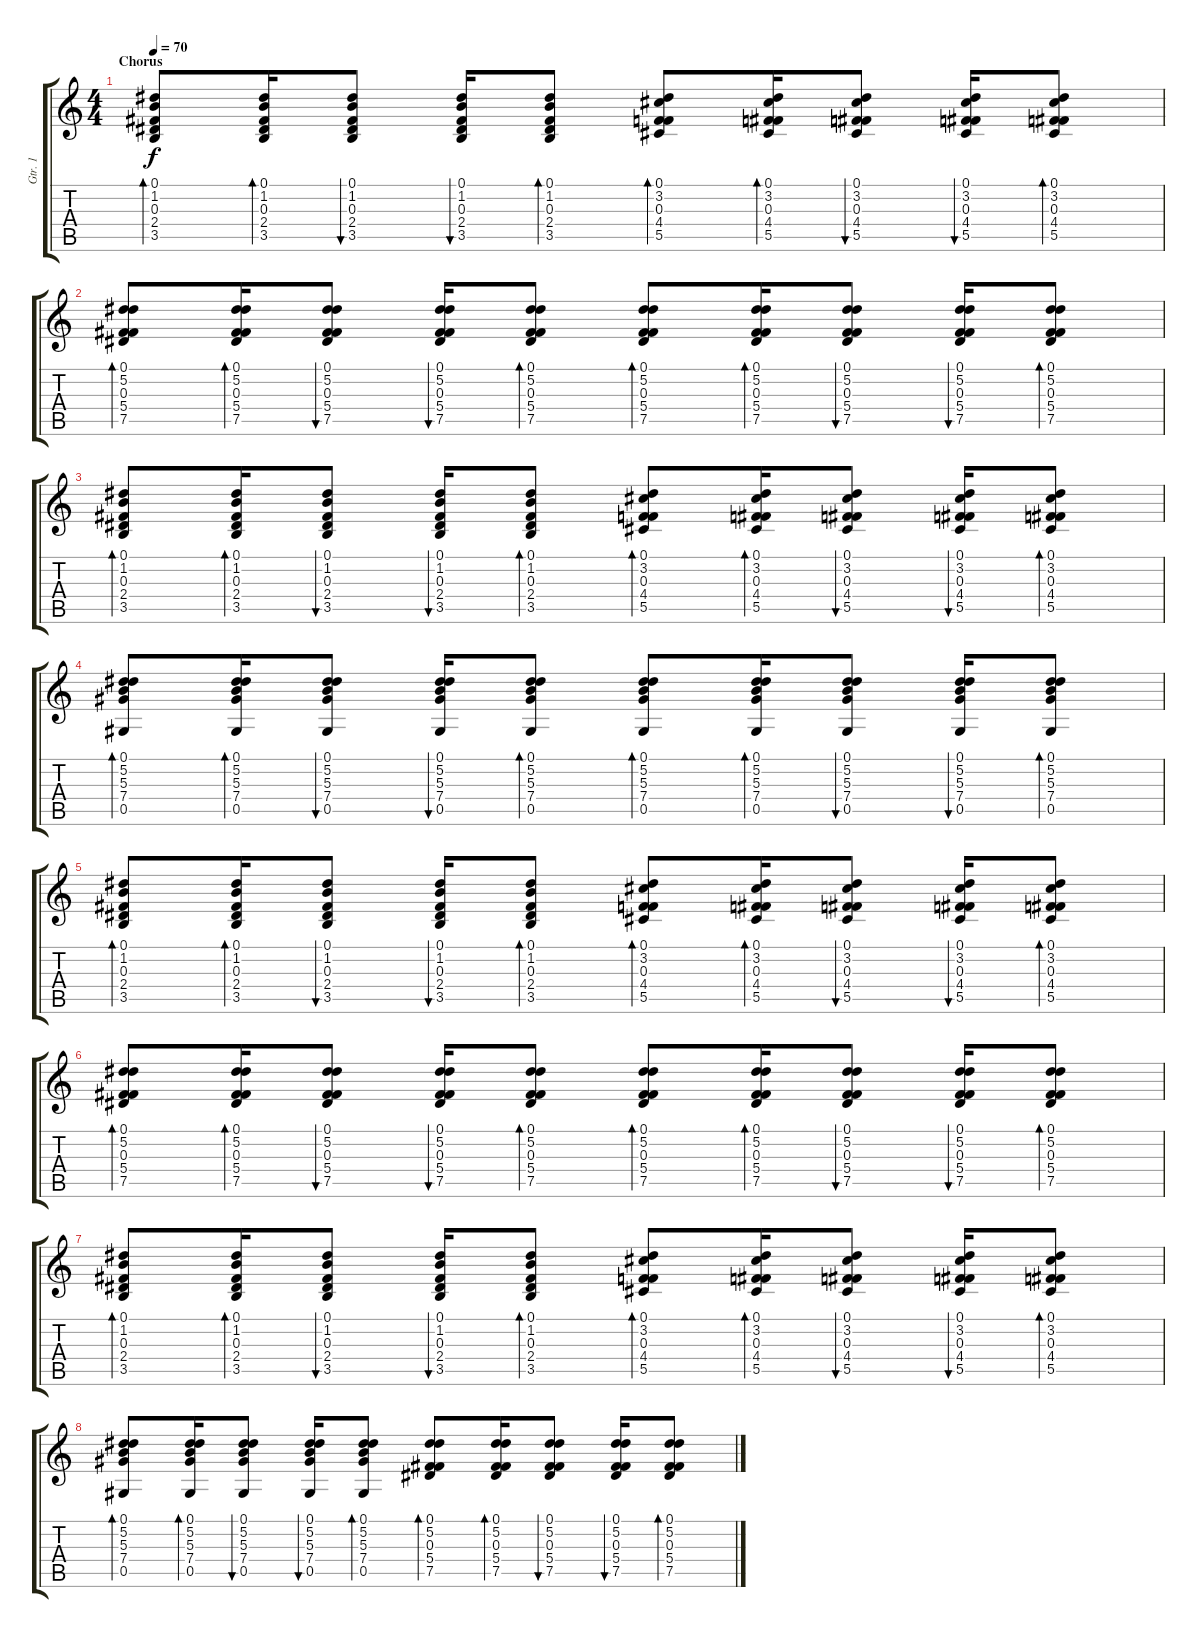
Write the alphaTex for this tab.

\track ("Gtr. 1" "Gtr. 1") {instrument acousticguitarsteel}
\staff {score tabs}
\tuning (Eb4 Bb3 Gb3 Db3 Ab2 Eb2) {hide}
\ts (4 4)
\section ("" "Chorus")
\tempo 70
\clef g2
\ks c
(0.1 1.2 0.3 2.4 3.5).8{bd 60 dy f} (0.1 1.2 0.3 2.4 3.5).16{bd 60} (0.1 1.2 0.3 2.4 3.5).8{bu 60} (0.1 1.2 0.3 2.4 3.5).16{bu 60} (0.1 1.2 0.3 2.4 3.5).8{bd 60} (0.1 3.2 0.3 4.4 5.5).8{bd 60} (0.1 3.2 0.3 4.4 5.5).16{bd 60} (0.1 3.2 0.3 4.4 5.5).8{bu 60} (0.1 3.2 0.3 4.4 5.5).16{bu 60} (0.1 3.2 0.3 4.4 5.5).8{bd 60} |
(0.1 5.2 0.3 5.4 7.5).8{bd 60} (0.1 5.2 0.3 5.4 7.5).16{bd 60} (0.1 5.2 0.3 5.4 7.5).8{bu 60} (0.1 5.2 0.3 5.4 7.5).16{bu 60} (0.1 5.2 0.3 5.4 7.5).8{bd 60} (0.1 5.2 0.3 5.4 7.5).8{bd 60} (0.1 5.2 0.3 5.4 7.5).16{bd 60} (0.1 5.2 0.3 5.4 7.5).8{bu 60} (0.1 5.2 0.3 5.4 7.5).16{bu 60} (0.1 5.2 0.3 5.4 7.5).8{bd 60} |
(0.1 1.2 0.3 2.4 3.5).8{bd 60} (0.1 1.2 0.3 2.4 3.5).16{bd 60} (0.1 1.2 0.3 2.4 3.5).8{bu 60} (0.1 1.2 0.3 2.4 3.5).16{bu 60} (0.1 1.2 0.3 2.4 3.5).8{bd 60} (0.1 3.2 0.3 4.4 5.5).8{bd 60} (0.1 3.2 0.3 4.4 5.5).16{bd 60} (0.1 3.2 0.3 4.4 5.5).8{bu 60} (0.1 3.2 0.3 4.4 5.5).16{bu 60} (0.1 3.2 0.3 4.4 5.5).8{bd 60} |
(0.1 5.2 5.3 7.4 0.5).8{bd 60} (0.1 5.2 5.3 7.4 0.5).16{bd 60} (0.1 5.2 5.3 7.4 0.5).8{bu 60} (0.1 5.2 5.3 7.4 0.5).16{bu 60} (0.1 5.2 5.3 7.4 0.5).8{bd 60} (0.1 5.2 5.3 7.4 0.5).8{bd 60} (0.1 5.2 5.3 7.4 0.5).16{bd 60} (0.1 5.2 5.3 7.4 0.5).8{bu 60} (0.1 5.2 5.3 7.4 0.5).16{bu 60} (0.1 5.2 5.3 7.4 0.5).8{bd 60} |
(0.1 1.2 0.3 2.4 3.5).8{bd 60} (0.1 1.2 0.3 2.4 3.5).16{bd 60} (0.1 1.2 0.3 2.4 3.5).8{bu 60} (0.1 1.2 0.3 2.4 3.5).16{bu 60} (0.1 1.2 0.3 2.4 3.5).8{bd 60} (0.1 3.2 0.3 4.4 5.5).8{bd 60} (0.1 3.2 0.3 4.4 5.5).16{bd 60} (0.1 3.2 0.3 4.4 5.5).8{bu 60} (0.1 3.2 0.3 4.4 5.5).16{bu 60} (0.1 3.2 0.3 4.4 5.5).8{bd 60} |
(0.1 5.2 0.3 5.4 7.5).8{bd 60} (0.1 5.2 0.3 5.4 7.5).16{bd 60} (0.1 5.2 0.3 5.4 7.5).8{bu 60} (0.1 5.2 0.3 5.4 7.5).16{bu 60} (0.1 5.2 0.3 5.4 7.5).8{bd 60} (0.1 5.2 0.3 5.4 7.5).8{bd 60} (0.1 5.2 0.3 5.4 7.5).16{bd 60} (0.1 5.2 0.3 5.4 7.5).8{bu 60} (0.1 5.2 0.3 5.4 7.5).16{bu 60} (0.1 5.2 0.3 5.4 7.5).8{bd 60} |
(0.1 1.2 0.3 2.4 3.5).8{bd 60} (0.1 1.2 0.3 2.4 3.5).16{bd 60} (0.1 1.2 0.3 2.4 3.5).8{bu 60} (0.1 1.2 0.3 2.4 3.5).16{bu 60} (0.1 1.2 0.3 2.4 3.5).8{bd 60} (0.1 3.2 0.3 4.4 5.5).8{bd 60} (0.1 3.2 0.3 4.4 5.5).16{bd 60} (0.1 3.2 0.3 4.4 5.5).8{bu 60} (0.1 3.2 0.3 4.4 5.5).16{bu 60} (0.1 3.2 0.3 4.4 5.5).8{bd 60} |
(0.1 5.2 5.3 7.4 0.5).8{bd 60} (0.1 5.2 5.3 7.4 0.5).16{bd 60} (0.1 5.2 5.3 7.4 0.5).8{bu 60} (0.1 5.2 5.3 7.4 0.5).16{bu 60} (0.1 5.2 5.3 7.4 0.5).8{bd 60} (0.1 5.2 0.3 5.4 7.5).8{bd 60} (0.1 5.2 0.3 5.4 7.5).16{bd 60} (0.1 5.2 0.3 5.4 7.5).8{bu 60} (0.1 5.2 0.3 5.4 7.5).16{bu 60} (0.1 5.2 0.3 5.4 7.5).8{bd 60}
